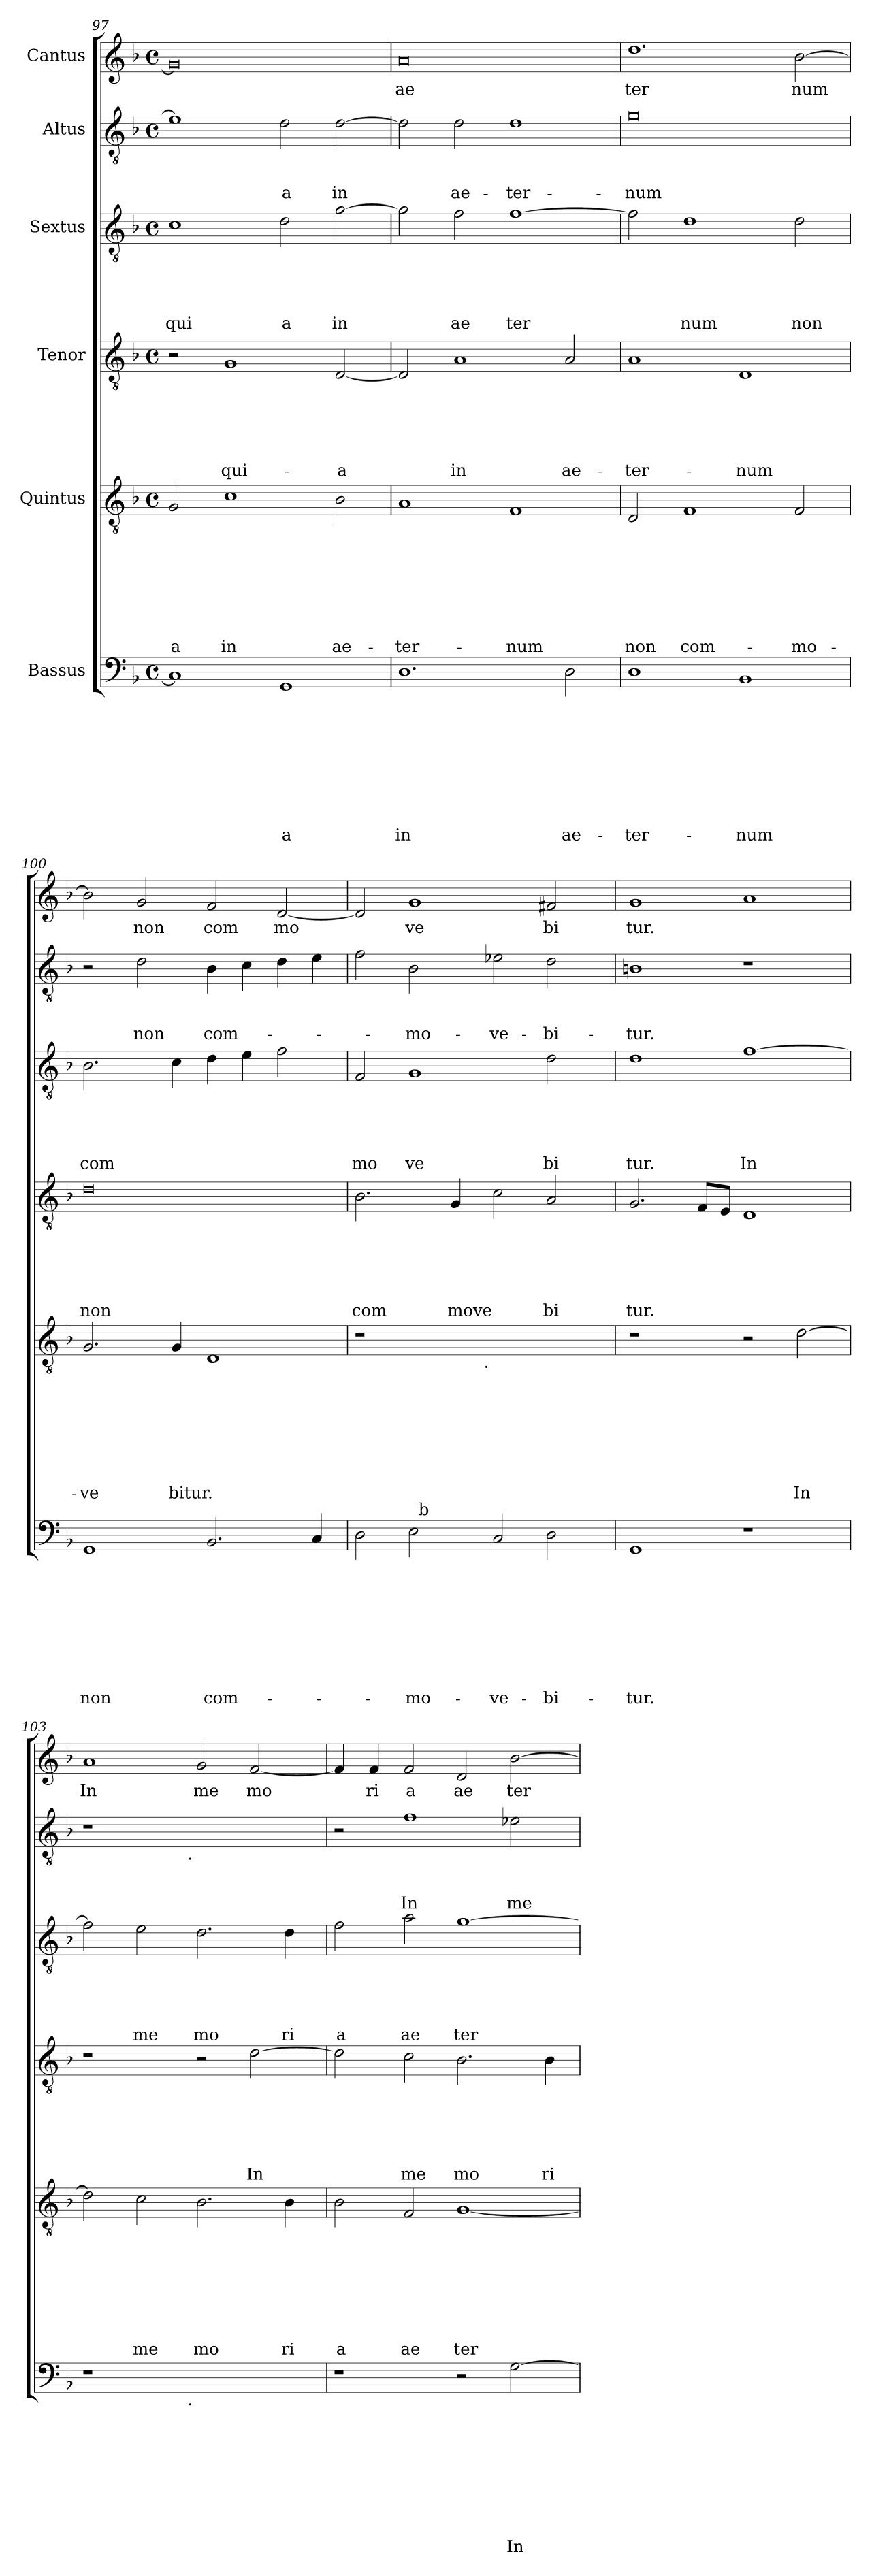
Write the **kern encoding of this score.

**kern	**text	**text	**text	**text	**text	**text	**text	**text	**text	**kern	**text	**text	**text	**text	**text	**text	**text	**text	**kern	**text	**text	**text	**text	**text	**text	**kern	**text	**text	**text	**text	**text	**kern	**text	**text	**text	**kern	**text
*part6	*part6	*part6	*part6	*part6	*part6	*part6	*part6	*part6	*part6	*part5	*part5	*part5	*part5	*part5	*part5	*part5	*part5	*part5	*part4	*part4	*part4	*part4	*part4	*part4	*part4	*part3	*part3	*part3	*part3	*part3	*part3	*part2	*part2	*part2	*part2	*part1	*part1
*staff6	*staff6	*staff6	*staff6	*staff6	*staff6	*staff6	*staff6	*staff6	*staff6	*staff5	*staff5	*staff5	*staff5	*staff5	*staff5	*staff5	*staff5	*staff5	*staff4	*staff4	*staff4	*staff4	*staff4	*staff4	*staff4	*staff3	*staff3	*staff3	*staff3	*staff3	*staff3	*staff2	*staff2	*staff2	*staff2	*staff1	*staff1
*I"Bassus	*	*	*	*	*	*	*	*	*	*I"Quintus	*	*	*	*	*	*	*	*	*I"Tenor	*	*	*	*	*	*	*I"Sextus	*	*	*	*	*	*I"Altus	*	*	*	*I"Cantus	*
*clefF4	*	*	*	*	*	*	*	*	*	*clefGv2	*	*	*	*	*	*	*	*	*clefGv2	*	*	*	*	*	*	*clefGv2	*	*	*	*	*	*clefGv2	*	*	*	*clefG2	*
*k[b-]	*	*	*	*	*	*	*	*	*	*k[b-]	*	*	*	*	*	*	*	*	*k[b-]	*	*	*	*	*	*	*k[b-]	*	*	*	*	*	*k[b-]	*	*	*	*k[b-]	*
*F:	*	*	*	*	*	*	*	*	*	*F:	*	*	*	*	*	*	*	*	*F:	*	*	*	*	*	*	*F:	*	*	*	*	*	*F:	*	*	*	*F:	*
*M4/4	*	*	*	*	*	*	*	*	*	*M4/4	*	*	*	*	*	*	*	*	*M4/4	*	*	*	*	*	*	*M4/4	*	*	*	*	*	*M4/4	*	*	*	*M4/4	*
*met(c)	*	*	*	*	*	*	*	*	*	*met(c)	*	*	*	*	*	*	*	*	*met(c)	*	*	*	*	*	*	*met(c)	*	*	*	*	*	*met(c)	*	*	*	*met(c)	*
=97	=97	=97	=97	=97	=97	=97	=97	=97	=97	=97	=97	=97	=97	=97	=97	=97	=97	=97	=97	=97	=97	=97	=97	=97	=97	=97	=97	=97	=97	=97	=97	=97	=97	=97	=97	=97	=97
!	!	!	!	!	!	!	!	!	!	!	!	!	!	!	!	!	!	!LO:LY:b	!	!	!	!	!	!	!	!	!	!	!	!	!LO:LY:b	!	!	!	!	!	!
1C]	.	.	.	.	.	.	.	.	.	2G/	.	.	.	.	.	.	.	-a	2r	.	.	.	.	.	.	1c	.	.	.	.	qui	1e]	.	.	.	0g]	.
!	!	!	!	!	!	!	!	!	!	!	!	!	!	!	!	!	!	!LO:LY:b	!	!	!	!	!	!	!LO:LY:b	!	!	!	!	!	!	!	!	!	!	!	!
.	.	.	.	.	.	.	.	.	.	1c	.	.	.	.	.	.	.	in	1G	.	.	.	.	.	qui-	.	.	.	.	.	.	.	.	.	.	.	.
!	!	!	!	!	!	!	!	!	!LO:LY:b	!	!	!	!	!	!	!	!	!	!	!	!	!	!	!	!	!	!	!	!	!	!LO:LY:b	!	!	!	!LO:LY:b	!	!
1GG	.	.	.	.	.	.	.	.	-a	.	.	.	.	.	.	.	.	.	.	.	.	.	.	.	.	2d\	.	.	.	.	a	2d\	.	.	-a	.	.
!	!	!	!	!	!	!	!	!	!	!	!	!	!	!	!	!	!	!LO:LY:b	!	!	!	!	!	!	!LO:LY:b	!	!	!	!	!	!LO:LY:b	!	!	!	!LO:LY:b	!	!
.	.	.	.	.	.	.	.	.	.	2B-\	.	.	.	.	.	.	.	ae-	[<2D/	.	.	.	.	.	-a	[>2g\	.	.	.	.	in	[>2d\	.	.	in	.	.
=98	=98	=98	=98	=98	=98	=98	=98	=98	=98	=98	=98	=98	=98	=98	=98	=98	=98	=98	=98	=98	=98	=98	=98	=98	=98	=98	=98	=98	=98	=98	=98	=98	=98	=98	=98	=98	=98
!	!	!	!	!	!	!	!	!	!LO:LY:b	!	!	!	!	!	!	!	!	!LO:LY:b	!	!	!	!	!	!	!	!	!	!	!	!	!	!	!	!	!	!	!LO:LY:b
1.D	.	.	.	.	.	.	.	.	in	1A	.	.	.	.	.	.	.	-ter-	2D/]	.	.	.	.	.	.	2g\]	.	.	.	.	.	2d\]	.	.	.	0a	ae
!	!	!	!	!	!	!	!	!	!	!	!	!	!	!	!	!	!	!	!	!	!	!	!	!	!LO:LY:b	!	!	!	!	!	!LO:LY:b	!	!	!	!LO:LY:b	!	!
.	.	.	.	.	.	.	.	.	.	.	.	.	.	.	.	.	.	.	1A	.	.	.	.	.	in	2f\	.	.	.	.	ae	2d\	.	.	ae-	.	.
!	!	!	!	!	!	!	!	!	!	!	!	!	!	!	!	!	!	!LO:LY:b	!	!	!	!	!	!	!	!	!	!	!	!	!LO:LY:b	!	!	!	!LO:LY:b	!	!
.	.	.	.	.	.	.	.	.	.	1F	.	.	.	.	.	.	.	-num	.	.	.	.	.	.	.	[>1f	.	.	.	.	ter	1d	.	.	-ter-	.	.
!	!	!	!	!	!	!	!	!	!LO:LY:b	!	!	!	!	!	!	!	!	!	!	!	!	!	!	!	!LO:LY:b	!	!	!	!	!	!	!	!	!	!	!	!
2D\	.	.	.	.	.	.	.	.	ae-	.	.	.	.	.	.	.	.	.	2A/	.	.	.	.	.	ae-	.	.	.	.	.	.	.	.	.	.	.	.
=99	=99	=99	=99	=99	=99	=99	=99	=99	=99	=99	=99	=99	=99	=99	=99	=99	=99	=99	=99	=99	=99	=99	=99	=99	=99	=99	=99	=99	=99	=99	=99	=99	=99	=99	=99	=99	=99
!	!	!	!	!	!	!	!	!	!LO:LY:b	!	!	!	!	!	!	!	!	!LO:LY:b	!	!	!	!	!	!	!LO:LY:b	!	!	!	!	!	!	!	!	!	!LO:LY:b	!	!LO:LY:b
1D	.	.	.	.	.	.	.	.	-ter-	2D/	.	.	.	.	.	.	.	non	1A	.	.	.	.	.	-ter-	2f\]	.	.	.	.	.	0f	.	.	-num	1.dd	ter
!	!	!	!	!	!	!	!	!	!	!	!	!	!	!	!	!	!	!LO:LY:b	!	!	!	!	!	!	!	!	!	!	!	!	!LO:LY:b	!	!	!	!	!	!
.	.	.	.	.	.	.	.	.	.	1F	.	.	.	.	.	.	.	com-	.	.	.	.	.	.	.	1d	.	.	.	.	num	.	.	.	.	.	.
!	!	!	!	!	!	!	!	!	!LO:LY:b	!	!	!	!	!	!	!	!	!	!	!	!	!	!	!	!LO:LY:b	!	!	!	!	!	!	!	!	!	!	!	!
1BB-	.	.	.	.	.	.	.	.	-num	.	.	.	.	.	.	.	.	.	1D	.	.	.	.	.	-num	.	.	.	.	.	.	.	.	.	.	.	.
!	!	!	!	!	!	!	!	!	!	!	!	!	!	!	!	!	!	!LO:LY:b	!	!	!	!	!	!	!	!	!	!	!	!	!LO:LY:b	!	!	!	!	!	!LO:LY:b
.	.	.	.	.	.	.	.	.	.	2F/	.	.	.	.	.	.	.	-mo-	.	.	.	.	.	.	.	2d\	.	.	.	.	non	.	.	.	.	[>2b-\	num
!!LO:PB:g=z
=100	=100	=100	=100	=100	=100	=100	=100	=100	=100	=100	=100	=100	=100	=100	=100	=100	=100	=100	=100	=100	=100	=100	=100	=100	=100	=100	=100	=100	=100	=100	=100	=100	=100	=100	=100	=100	=100
!	!	!	!	!	!	!	!	!	!LO:LY:b	!	!	!	!	!	!	!	!	!LO:LY:b	!	!	!	!	!	!	!LO:LY:b	!	!	!	!	!	!LO:LY:b	!	!	!	!	!	!
1GG	.	.	.	.	.	.	.	.	non	2.G/	.	.	.	.	.	.	.	-ve	0d	.	.	.	.	.	non	2.B-\	.	.	.	.	com	2r	.	.	.	2b-\]	.
!	!	!	!	!	!	!	!	!	!	!	!	!	!	!	!	!	!	!	!	!	!	!	!	!	!	!	!	!	!	!	!	!	!	!	!LO:LY:b	!	!LO:LY:b
.	.	.	.	.	.	.	.	.	.	.	.	.	.	.	.	.	.	.	.	.	.	.	.	.	.	.	.	.	.	.	.	2d\	.	.	non	2g/	non
!	!	!	!	!	!	!	!	!	!	!	!	!	!	!	!	!	!	!LO:LY:b	!	!	!	!	!	!	!	!	!	!	!	!	!	!	!	!	!	!	!
.	.	.	.	.	.	.	.	.	.	4G/	.	.	.	.	.	.	.	bitur.	.	.	.	.	.	.	.	4c\	.	.	.	.	.	.	.	.	.	.	.
!	!	!	!	!	!	!	!	!	!LO:LY:b	!	!	!	!	!	!	!	!	!	!	!	!	!	!	!	!	!	!	!	!	!	!	!	!	!	!LO:LY:b	!	!LO:LY:b
2.BB-/	.	.	.	.	.	.	.	.	com-	1D	.	.	.	.	.	.	.	.	.	.	.	.	.	.	.	4d\	.	.	.	.	.	4B-\	.	.	com-	2f/	com
.	.	.	.	.	.	.	.	.	.	.	.	.	.	.	.	.	.	.	.	.	.	.	.	.	.	4e\	.	.	.	.	.	4c\	.	.	.	.	.
!	!	!	!	!	!	!	!	!	!	!	!	!	!	!	!	!	!	!	!	!	!	!	!	!	!	!	!	!	!	!	!	!	!	!	!	!	!LO:LY:b
.	.	.	.	.	.	.	.	.	.	.	.	.	.	.	.	.	.	.	.	.	.	.	.	.	.	2f\	.	.	.	.	.	4d\	.	.	.	[<2d/	mo
4C/	.	.	.	.	.	.	.	.	.	.	.	.	.	.	.	.	.	.	.	.	.	.	.	.	.	.	.	.	.	.	.	4e\	.	.	.	.	.
=101	=101	=101	=101	=101	=101	=101	=101	=101	=101	=101	=101	=101	=101	=101	=101	=101	=101	=101	=101	=101	=101	=101	=101	=101	=101	=101	=101	=101	=101	=101	=101	=101	=101	=101	=101	=101	=101
!	!	!	!	!	!	!	!	!	!	!	!	!	!	!	!	!	!	!	!	!	!	!	!	!	!LO:LY:b	!	!	!	!	!	!LO:LY:b	!	!	!	!	!	!
*^	*	*	*	*	*	*	*	*	*	*^	*	*	*	*	*	*	*	*	*	*	*	*	*	*	*	*	*	*	*	*	*	*	*	*	*	*	*
2D\	2ryy	.	.	.	.	.	.	.	.	.	1r	2ryy	.	.	.	.	.	.	.	.	2.B-\	.	.	.	.	.	com	2F/	.	.	.	.	mo	2f\	.	.	.	2d/]	.
!	!	!	!	!	!	!	!	!	!	!LO:LY:b	!	!	!	!	!	!	!	!	!	!	!	!	!	!	!	!	!	!	!	!	!	!	!LO:LY:b	!	!	!	!LO:LY:b	!	!LO:LY:b
2E\	32ryy	.	.	.	.	.	.	.	.	-mo-	.	4...ryy	.	.	.	.	.	.	.	.	.	.	.	.	.	.	.	1G	.	.	.	.	ve	2B-\	.	.	-mo-	1g	ve
!	!LO:TX:a:t=b	!	!	!	!	!	!	!	!	!	!	!	!	!	!	!	!	!	!	!	!	!	!	!	!	!	!	!	!	!	!	!	!	!	!	!	!	!	!
.	1ryy	.	.	.	.	.	.	.	.	.	.	.	.	.	.	.	.	.	.	.	.	.	.	.	.	.	.	.	.	.	.	.	.	.	.	.	.	.	.
!	!	!	!	!	!	!	!	!	!	!	!	!	!	!	!	!	!	!	!	!	!	!	!	!	!	!	!LO:LY:b	!	!	!	!	!	!	!	!	!	!	!	!
.	.	.	.	.	.	.	.	.	.	.	.	.	.	.	.	.	.	.	.	.	4G/	.	.	.	.	.	move	.	.	.	.	.	.	.	.	.	.	.	.
!	!	!	!	!	!	!	!	!	!	!	!	!LO:TX:b:t=.	!	!	!	!	!	!	!	!	!	!	!	!	!	!	!	!	!	!	!	!	!	!	!	!	!	!	!
.	.	.	.	.	.	.	.	.	.	.	.	1ryy	.	.	.	.	.	.	.	.	.	.	.	.	.	.	.	.	.	.	.	.	.	.	.	.	.	.	.
!	!	!	!	!	!	!	!	!	!	!LO:LY:b	!	!	!	!	!	!	!	!	!	!	!	!	!	!	!	!	!	!	!	!	!	!	!	!	!	!	!LO:LY:b	!	!
2C/	.	.	.	.	.	.	.	.	.	-ve-	1ryy	.	.	.	.	.	.	.	.	.	2c\	.	.	.	.	.	.	.	.	.	.	.	.	2e-X\	.	.	-ve-	.	.
!	!	!	!	!	!	!	!	!	!	!LO:LY:b	!	!	!	!	!	!	!	!	!	!	!	!	!	!	!	!	!LO:LY:b	!	!	!	!	!	!LO:LY:b	!	!	!	!LO:LY:b	!	!LO:LY:b
2D\	.	.	.	.	.	.	.	.	.	-bi-	.	.	.	.	.	.	.	.	.	.	2A/	.	.	.	.	.	bi	2d\	.	.	.	.	bi	2d\	.	.	-bi-	2f#X/	bi
.	4...ryy	.	.	.	.	.	.	.	.	.	.	.	.	.	.	.	.	.	.	.	.	.	.	.	.	.	.	.	.	.	.	.	.	.	.	.	.	.	.
.	.	.	.	.	.	.	.	.	.	.	.	32ryy	.	.	.	.	.	.	.	.	.	.	.	.	.	.	.	.	.	.	.	.	.	.	.	.	.	.	.
=102	=102	=102	=102	=102	=102	=102	=102	=102	=102	=102	=102	=102	=102	=102	=102	=102	=102	=102	=102	=102	=102	=102	=102	=102	=102	=102	=102	=102	=102	=102	=102	=102	=102	=102	=102	=102	=102	=102	=102
!	!	!	!	!	!	!	!	!	!	!LO:LY:b	!	!	!	!	!	!	!	!	!	!	!	!	!	!	!	!	!LO:LY:b	!	!	!	!	!	!LO:LY:b	!	!	!	!LO:LY:b	!	!LO:LY:b
*v	*v	*	*	*	*	*	*	*	*	*	*	*	*	*	*	*	*	*	*	*	*	*	*	*	*	*	*	*	*	*	*	*	*	*	*	*	*	*	*
*	*	*	*	*	*	*	*	*	*	*v	*v	*	*	*	*	*	*	*	*	*	*	*	*	*	*	*	*	*	*	*	*	*	*	*	*	*	*	*
1GG	.	.	.	.	.	.	.	.	-tur.	1r	.	.	.	.	.	.	.	.	2.G/	.	.	.	.	.	tur.	1d	.	.	.	.	tur.	1Bn	.	.	-tur.	1g	tur.
.	.	.	.	.	.	.	.	.	.	.	.	.	.	.	.	.	.	.	8F/L	.	.	.	.	.	.	.	.	.	.	.	.	.	.	.	.	.	.
.	.	.	.	.	.	.	.	.	.	.	.	.	.	.	.	.	.	.	8E/J	.	.	.	.	.	.	.	.	.	.	.	.	.	.	.	.	.	.
!	!	!	!	!	!	!	!	!	!	!	!	!	!	!	!	!	!	!	!	!	!	!	!	!	!	!	!	!	!	!	!LO:LY:b	!	!	!	!	!	!
1r	.	.	.	.	.	.	.	.	.	2r	.	.	.	.	.	.	.	.	1D	.	.	.	.	.	.	[>1f	.	.	.	.	In	1r	.	.	.	1a	.
!	!	!	!	!	!	!	!	!	!	!	!	!	!	!	!	!	!	!LO:LY:b	!	!	!	!	!	!	!	!	!	!	!	!	!	!	!	!	!	!	!
.	.	.	.	.	.	.	.	.	.	[>2d\	.	.	.	.	.	.	.	In	.	.	.	.	.	.	.	.	.	.	.	.	.	.	.	.	.	.	.
=103	=103	=103	=103	=103	=103	=103	=103	=103	=103	=103	=103	=103	=103	=103	=103	=103	=103	=103	=103	=103	=103	=103	=103	=103	=103	=103	=103	=103	=103	=103	=103	=103	=103	=103	=103	=103	=103
!	!	!	!	!	!	!	!	!	!	!	!	!	!	!	!	!	!	!	!	!	!	!	!	!	!	!	!	!	!	!	!	!	!	!	!	!	!LO:LY:b
*^	*	*	*	*	*	*	*	*	*	*	*	*	*	*	*	*	*	*	*	*	*	*	*	*	*	*	*	*	*	*	*	*^	*	*	*	*	*
1r	2ryy	.	.	.	.	.	.	.	.	.	2d\]	.	.	.	.	.	.	.	.	1r	.	.	.	.	.	.	2f\]	.	.	.	.	.	1r	2ryy	.	.	.	1a	In
!	!	!	!	!	!	!	!	!	!	!	!	!	!	!	!	!	!	!	!LO:LY:b	!	!	!	!	!	!	!	!	!	!	!	!	!LO:LY:b	!	!	!	!	!	!	!
.	4...ryy	.	.	.	.	.	.	.	.	.	2c\	.	.	.	.	.	.	.	me	.	.	.	.	.	.	.	2e\	.	.	.	.	me	.	4...ryy	.	.	.	.	.
!	!	!	!	!	!	!	!	!	!	!	!	!	!	!	!	!	!	!	!	!	!	!	!	!	!	!	!	!	!	!	!	!	!	!LO:TX:b:t=.	!	!	!	!	!
!	!LO:TX:b:t=.	!	!	!	!	!	!	!	!	!	!	!	!	!	!	!	!	!	!	!	!	!	!	!	!	!	!	!	!	!	!	!	!	!	!	!	!	!	!
.	1ryy	.	.	.	.	.	.	.	.	.	.	.	.	.	.	.	.	.	.	.	.	.	.	.	.	.	.	.	.	.	.	.	.	1ryy	.	.	.	.	.
!	!	!	!	!	!	!	!	!	!	!	!	!	!	!	!	!	!	!	!LO:LY:b	!	!	!	!	!	!	!	!	!	!	!	!	!LO:LY:b	!	!	!	!	!	!	!LO:LY:b
1ryy	.	.	.	.	.	.	.	.	.	.	2.B-\	.	.	.	.	.	.	.	mo	2r	.	.	.	.	.	.	2.d\	.	.	.	.	mo	1ryy	.	.	.	.	2g/	me
!	!	!	!	!	!	!	!	!	!	!	!	!	!	!	!	!	!	!	!	!	!	!	!	!	!	!LO:LY:b	!	!	!	!	!	!	!	!	!	!	!	!	!LO:LY:b
.	.	.	.	.	.	.	.	.	.	.	.	.	.	.	.	.	.	.	.	[>2d\	.	.	.	.	.	In	.	.	.	.	.	.	.	.	.	.	.	[<2f/	mo
!	!	!	!	!	!	!	!	!	!	!	!	!	!	!	!	!	!	!	!LO:LY:b	!	!	!	!	!	!	!	!	!	!	!	!	!LO:LY:b	!	!	!	!	!	!	!
.	.	.	.	.	.	.	.	.	.	.	4B-\	.	.	.	.	.	.	.	ri	.	.	.	.	.	.	.	4d\	.	.	.	.	ri	.	.	.	.	.	.	.
.	32ryy	.	.	.	.	.	.	.	.	.	.	.	.	.	.	.	.	.	.	.	.	.	.	.	.	.	.	.	.	.	.	.	.	32ryy	.	.	.	.	.
=104	=104	=104	=104	=104	=104	=104	=104	=104	=104	=104	=104	=104	=104	=104	=104	=104	=104	=104	=104	=104	=104	=104	=104	=104	=104	=104	=104	=104	=104	=104	=104	=104	=104	=104	=104	=104	=104	=104	=104
!	!	!	!	!	!	!	!	!	!	!	!	!	!	!	!	!	!	!	!LO:LY:b	!	!	!	!	!	!	!	!	!	!	!	!	!LO:LY:b	!	!	!	!	!	!	!
*v	*v	*	*	*	*	*	*	*	*	*	*	*	*	*	*	*	*	*	*	*	*	*	*	*	*	*	*	*	*	*	*	*	*v	*v	*	*	*	*	*
1r	.	.	.	.	.	.	.	.	.	2B-\	.	.	.	.	.	.	.	a	2d\]	.	.	.	.	.	.	2f\	.	.	.	.	a	2r	.	.	.	4f/]	.
!	!	!	!	!	!	!	!	!	!	!	!	!	!	!	!	!	!	!	!	!	!	!	!	!	!	!	!	!	!	!	!	!	!	!	!	!	!LO:LY:b
.	.	.	.	.	.	.	.	.	.	.	.	.	.	.	.	.	.	.	.	.	.	.	.	.	.	.	.	.	.	.	.	.	.	.	.	4f/	ri
!	!	!	!	!	!	!	!	!	!	!	!	!	!	!	!	!	!	!LO:LY:b	!	!	!	!	!	!	!LO:LY:b	!	!	!	!	!	!LO:LY:b	!	!	!	!LO:LY:b	!	!LO:LY:b
.	.	.	.	.	.	.	.	.	.	2F/	.	.	.	.	.	.	.	ae	2c\	.	.	.	.	.	me	2a\	.	.	.	.	ae	1f	.	.	In	2f/	a
!	!	!	!	!	!	!	!	!	!	!	!	!	!	!	!	!	!	!LO:LY:b	!	!	!	!	!	!	!LO:LY:b	!	!	!	!	!	!LO:LY:b	!	!	!	!	!	!LO:LY:b
2r	.	.	.	.	.	.	.	.	.	[<1G	.	.	.	.	.	.	.	ter	2.B-\	.	.	.	.	.	mo	[>1g	.	.	.	.	ter	.	.	.	.	2d/	ae
!	!	!	!	!	!	!	!	!	!LO:LY:b	!	!	!	!	!	!	!	!	!	!	!	!	!	!	!	!	!	!	!	!	!	!	!	!	!	!LO:LY:b	!	!LO:LY:b
[>2G\	.	.	.	.	.	.	.	.	In	.	.	.	.	.	.	.	.	.	.	.	.	.	.	.	.	.	.	.	.	.	.	2e-X\	.	.	me-	[>2b-\	ter
!	!	!	!	!	!	!	!	!	!	!	!	!	!	!	!	!	!	!	!	!	!	!	!	!	!LO:LY:b	!	!	!	!	!	!	!	!	!	!	!	!
.	.	.	.	.	.	.	.	.	.	.	.	.	.	.	.	.	.	.	4B-\	.	.	.	.	.	ri	.	.	.	.	.	.	.	.	.	.	.	.
=	=	=	=	=	=	=	=	=	=	=	=	=	=	=	=	=	=	=	=	=	=	=	=	=	=	=	=	=	=	=	=	=	=	=	=	=	=
*-	*-	*-	*-	*-	*-	*-	*-	*-	*-	*-	*-	*-	*-	*-	*-	*-	*-	*-	*-	*-	*-	*-	*-	*-	*-	*-	*-	*-	*-	*-	*-	*-	*-	*-	*-	*-	*-
